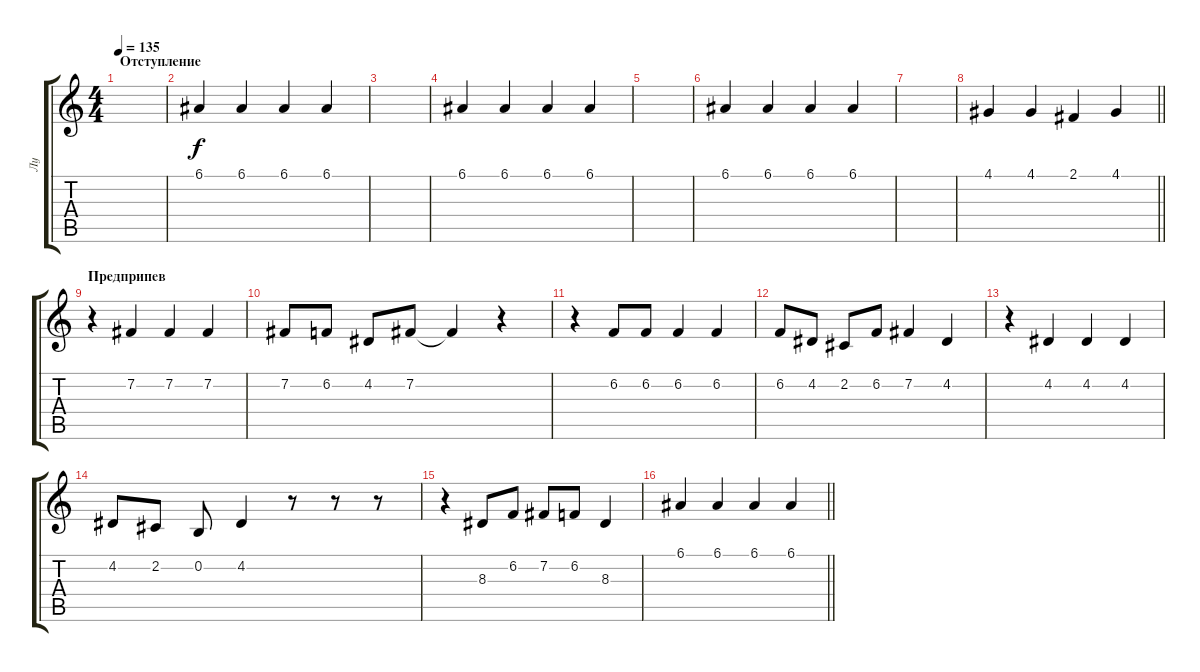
\track ("Лу" "Лу") {instrument violin}
\staff {score tabs}
\tuning (E4 B3 G3 D3 A2 E2) {hide}
\ts (4 4)
\section ("" "Отступление")
\tempo 135
\clef g2
\ks c
|
6.1.4 6.1.4 6.1.4 6.1.4 |
|
6.1.4 6.1.4 6.1.4 6.1.4 |
|
6.1.4 6.1.4 6.1.4 6.1.4 |
|
\barLineRight lightlight
4.1.4 4.1.4 2.1.4 4.1.4 |
\section ("" "Предприпев")
r.4 7.2.4 7.2.4 7.2.4 |
7.2.8 6.2.8 4.2.8 7.2.8 7.2{t}.4 r.4 |
r.4 6.2.8 6.2.8 6.2.4 6.2.4 |
6.2.8 4.2.8 2.2.8 6.2.8 7.2.4 4.2.4 |
r.4 4.2.4 4.2.4 4.2.4 |
4.2.8 2.2.8 0.2.8 4.2.4 r.8 r.8 r.8 |
r.4 8.3.8 6.2.8 7.2.8 6.2.8 8.3.4 |
\barLineRight lightlight
6.1.4 6.1.4 6.1.4 6.1.4
